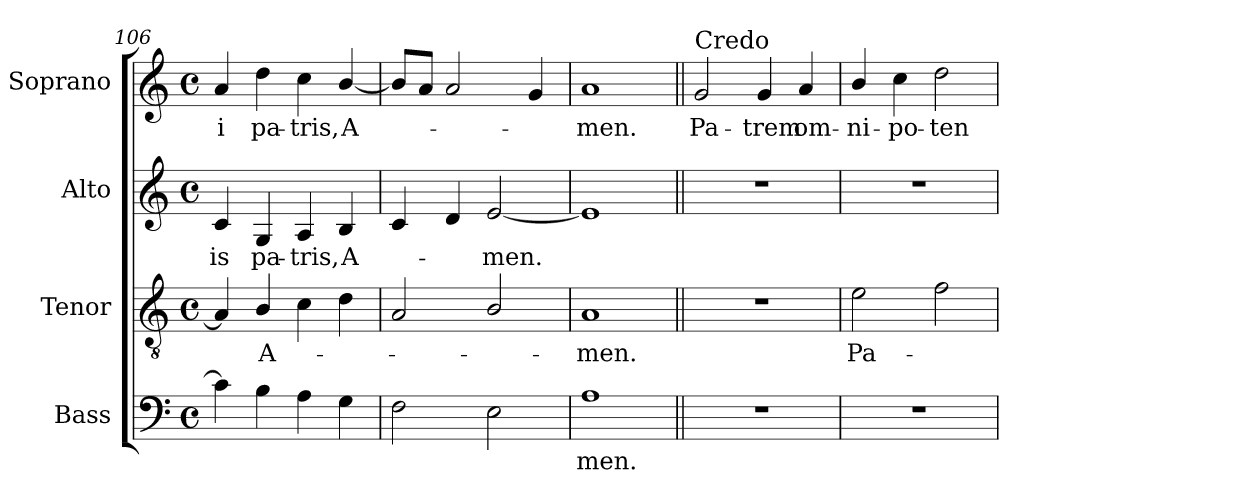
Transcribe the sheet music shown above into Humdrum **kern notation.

**kern	**text	**kern	**text	**kern	**text	**kern	**text
*part4	*part4	*part3	*part3	*part2	*part2	*part1	*part1
*staff4	*staff4	*staff3	*staff3	*staff2	*staff2	*staff1	*staff1
*I"Bass	*	*I"Tenor	*	*I"Alto	*	*I"Soprano	*
*I'B.	*	*I'T.	*	*I'A.	*	*I'S.	*
*clefF4	*	*clefGv2	*	*clefG2	*	*clefG2	*
*	*	*ITrd7c12	*	*	*	*	*
*k[]	*	*k[]	*	*k[]	*	*k[]	*
*C:	*	*C:	*	*C:	*	*C:	*
*M4/4	*	*M4/4	*	*M4/4	*	*M4/4	*
*met(c)	*	*met(c)	*	*met(c)	*	*met(c)	*
=106	=106	=106	=106	=106	=106	=106	=106
!	!	!	!	!	!LO:LY:b:color=#000000	!	!
!	!	!	!	!	!	!	!LO:LY:b:color=#000000
4ci\]	.	4AAi/]	.	4ci/	-is	4ai/	-i
!	!	!	!LO:LY:b:color=#000000	!	!	!	!
!	!	!	!	!	!LO:LY:b:color=#000000	!	!
!	!	!	!	!	!	!	!LO:LY:b:color=#000000
4Bi\	.	4BBi/	A-	4Gi/	pa-	4ddi\	pa-
!	!	!	!	!	!LO:LY:b:color=#000000	!	!
!	!	!	!	!	!	!	!LO:LY:b:color=#000000
4Ai\	.	4Ci\	.	4Ai/	-tris,	4cci\	-tris,
!	!	!	!	!	!LO:LY:b:color=#000000	!	!
!	!	!	!	!	!	!	!LO:LY:b:color=#000000
4Gi\	.	4Di\	.	4Bi/	A-	[4bi/	A-
=107	=107	=107	=107	=107	=107	=107	=107
2Fi\	.	2AAi/	.	4ci/	.	8bi/L]	.
.	.	.	.	.	.	8ai/J	.
.	.	.	.	4di/	.	2ai/	.
!	!	!	!	!	!LO:LY:b:color=#000000	!	!
2Ei\	.	2BBi/	.	[2ei/	-men.	.	.
.	.	.	.	.	.	4gi/	.
=108	=108	=108	=108	=108	=108	=108	=108
!	!LO:LY:b:color=#000000	!	!	!	!	!	!
!	!	!	!LO:LY:b:color=#000000	!	!	!	!
!	!	!	!	!	!	!	!LO:LY:b:color=#000000
1Ai	-men.	1AAi	-men.	1ei]	.	1ai	-men.
!!LO:PB:g=z
=109||	=109||	=109||	=109||	=109||	=109||	=109||	=109||
!	!	!	!	!	!	!LO:TX:a:t=Credo	!
!	!	!	!	!	!	!	!LO:LY:b:color=#000000
1r	.	1r	.	1r	.	2gi/	Pa-
!	!	!	!	!	!	!	!LO:LY:b:color=#000000
.	.	.	.	.	.	4gi/	-trem
!	!	!	!	!	!	!	!LO:LY:b:color=#000000
.	.	.	.	.	.	4ai/	om-
=110	=110	=110	=110	=110	=110	=110	=110
!	!	!	!LO:LY:b:color=#000000	!	!	!	!
!	!	!	!	!	!	!	!LO:LY:b:color=#000000
1r	.	2Ei\	Pa-	1r	.	4bi/	-ni-
!	!	!	!	!	!	!	!LO:LY:b:color=#000000
.	.	.	.	.	.	4cci\	-po-
!	!	!	!	!	!	!	!LO:LY:b:color=#000000
.	.	2Fi\	.	.	.	2ddi\	-ten-
=	=	=	=	=	=	=	=
*-	*-	*-	*-	*-	*-	*-	*-
